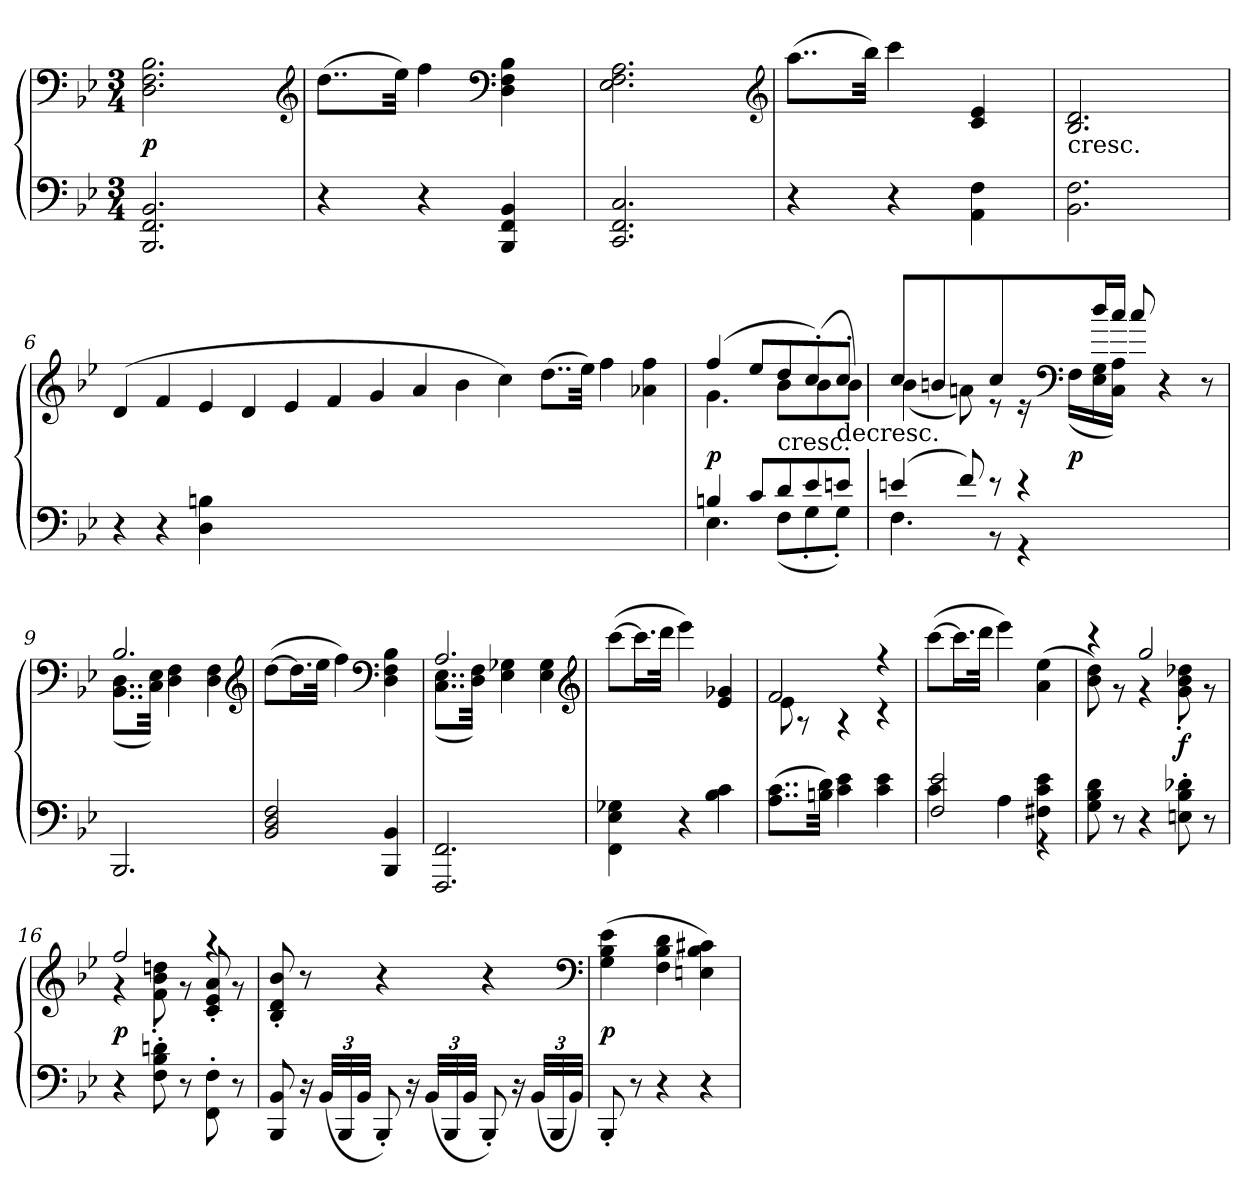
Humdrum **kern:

**kern	**kern	**dynam
*part1	*part1	*part1
*staff2	*staff1	*staff1/2
*clefF4	*clefF4	*
*k[b-e-]	*k[b-e-]	*
*B-:	*B-:	*
*M3/4	*M3/4	*
*MM60	*MM60	*
=1	=1	=1
2.BBB-/ 2.FF/ 2.BB-/	2.D\ 2.F\ 2.B-\	p
*	*clefG2	*
=2	=2	=2
4r	(8..dd\L	.
.	32ee-\Jkk)	.
4r	4ff\	.
*	*clefF4	*
4BBB-/ 4FF/ 4BB-/	4D\ 4F\ 4B-\	.
=3	=3	=3
2.CC/ 2.FF/ 2.C/	2.E-\ 2.F\ 2.A\	.
*	*clefG2	*
=4	=4	=4
4r	(8..aa\L	.
.	32bb-\Jkk)	.
4r	4ccc\	.
4AA\ 4F\	4c/ 4e-/	.
=5	=5	=5
!	!LO:TX:c:t=cresc.	!
2.BB-\ 2.F\	2.B-/ 2.d/	.
=6	=6	=6
4r	(4d	.
4r	4f	.
4D\ 4Bn\	4e-	.
0ryy	4d	.
.	4e-	.
.	4f	.
.	4g	.
.	4a	.
.	4b-	.
.	4cc)	.
.	(8..dd\L	.
.	32ee-\Jkk)	.
2ryy	4ff\	.
.	4a-X\ 4ff\	.
=7	=7	=7
*^	*^	*
4Bn/	4.E-\	(4ff/	4.g\	p
8c/L	.	8ee-/L	.	.
!	!	!LO:TX:c:t=cresc.	!	!
8d/	(8F\L	8dd/	8b-\L	.
8e-/	8G'\	(8cc'/)	8b-\	.
!	!	!LO:TX:c:t=decresc.	!	!
8en/J	8G'\J)	8cc'/J	8b-\J)	.
=8	=8	=8	=8	=8
(4en/	4.F\	8cc/L	(4b-\	.
.	.	4bn	.	.
8f/)	.	.	8an\)	.
8r	8r	4cc	8r	.
4r	4r	.	16r	.
*	*	*clefF4	*	*
.	.	.	(16F\LL	p
.	.	16dd/	16E-\ 16G\	.
.	.	16cc/JJ	16C\ 16A\JJ)	.
2ryy	2ryy	8cc/	2ryy	.
.	.	4r	.	.
.	.	8r	.	.
*v	*v	*	*	*
=9	=9	=9	=9
2.BBB-/	2.B-/	(8..BB-\ 8..D\L	.
.	.	32C\ 32E-\Jkk)	.
.	.	4D\ 4F\	.
.	.	4D\ 4F\	.
*	*v	*v	*
*	*clefG2	*
=10	=10	=10
2BB-/ 2D/ 2F/	([8dd\L	.
.	16.dd\L]	.
.	32ee-\JJk	.
.	4ff\)	.
*	*clefF4	*
4BBB-/ 4BB-/	4D\ 4F\ 4B-\	.
=11	=11	=11
*	*^	*
2.FFF/ 2.FF/	2.A/	(8..C\ 8..E-\L	.
.	.	32D\ 32F\Jkk)	.
.	.	4E-\ 4G-X\	.
.	.	4E-\ 4G-\	.
*	*v	*v	*
*	*clefG2	*
=12	=12	=12
4FF\ 4E-\ 4G-X\	([8ccc\L	.
.	16.ccc\L]	.
.	32ddd\JJk	.
4r	4eee-\)	.
4B-\ 4c\	4e-/ 4g-X/	.
=13	=13	=13
*	*^	*
(8..A\ 8..c\L	2f/	8e-\	.
.	.	8r	.
32Bn\ 32d\Jkk)	.	.	.
4c\ 4e-\	.	4r	.
4c\ 4e-\	4r	4r	.
*	*v	*v	*
=14	=14	=14
*^	*	*
4c\	2F/ 2e-/	([8ccc\L	.
.	.	16.ccc\L]	.
.	.	32ddd\JJk	.
4A\	.	4eee-\)	.
4F#X\ 4c\ 4e-\	4r	(4a\ 4ee-\	.
*v	*v	*	*
=15	=15	=15
*	*^	*
8G\ 8B-\ 8d\	4r	8b-\ 8dd\)	.
8r	.	8r	.
4r	2gg/	4r	.
8En'\ 8B-'\ 8d-X'\	.	8g'\ 8b-'\ 8dd-X'\	f
8r	.	8r	.
=16	=16	=16	=16
4r	2ff/	4r	p
8F'\ 8B-'\ 8dn'\	.	8f'\ 8b-'\ 8ddn'\	.
8r	.	8r	.
8FF'\ 8F'\	4r	8c'/ 8e-'/ 8a'/	.
8r	.	8r	.
*	*v	*v	*
=17	=17	=17
8BBB-/ 8BB-/	8B-'/ 8d'/ 8b-'/	.
16r	8r	.
(48BB-/LLL	.	.
48BBB-/	.	.
48BB-/JJJ	.	.
8BBB-'/)	4r	.
16r	.	.
(48BB-/LLL	.	.
48BBB-/	.	.
48BB-/JJJ	.	.
8BBB-'/)	4r	.
16r	.	.
(48BB-/LLL	.	.
48BBB-/	.	.
48BB-/JJJ)	.	.
*	*clefF4	*
=18	=18	=18
8BBB-'/	(4G\ 4B-\ 4e-\	p
8r	.	.
4r	4F\ 4B-\ 4d\	.
4r	4En\ 4B-\ 4c#X\)	.
=	=	=
*-	*-	*-
